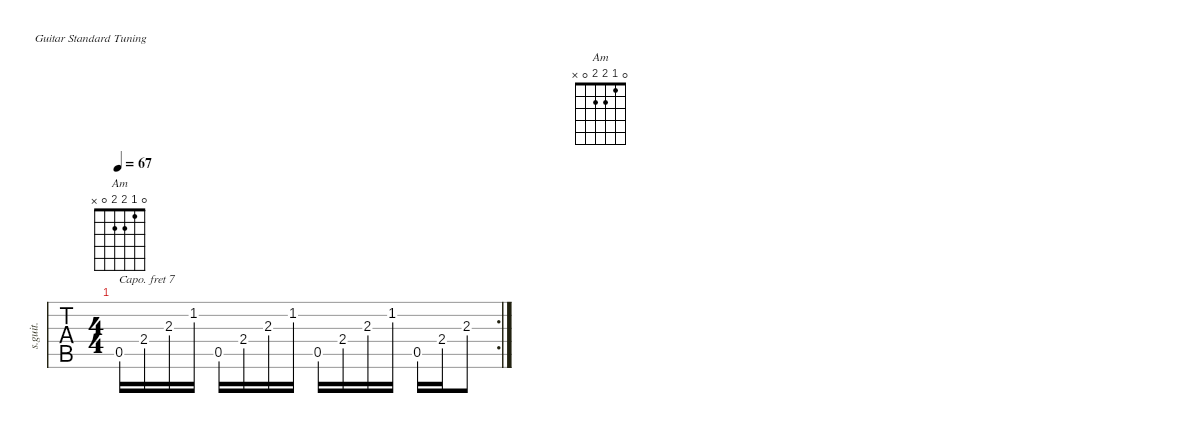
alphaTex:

\defaultSystemsLayout 4
\hideDynamics
\bracketExtendMode nobrackets
\chordDiagramsInScore
\track ("Steel Guitar" "s.guit.") {defaultSystemsLayout 4 instrument acousticguitarsteel}
\staff {tabs}
\capo 7
\tuning (E4 B3 G3 D3 A2 E2)
\chord ("Am" 0 1 2 2 0 x) {showfingering false}
\rc 2
\ts (4 4)
\tempo 67
\clef g2
\ks g
0.5{acc forcenatural}.16{ch "Am" dy mf} 2.4{acc forcenatural}.16 2.3{acc forcenatural}.16 1.2{acc forcenatural}.16 0.5{acc forcenatural}.16 2.4{acc forcenatural}.16 2.3{acc forcenatural}.16 1.2{acc forcenatural}.16 0.5{acc forcenatural}.16 2.4{acc forcenatural}.16 2.3{acc forcenatural}.16 1.2{acc forcenatural}.16 0.5{acc forcenatural}.16 2.4{acc forcenatural}.16 2.3{acc forcenatural}.8
